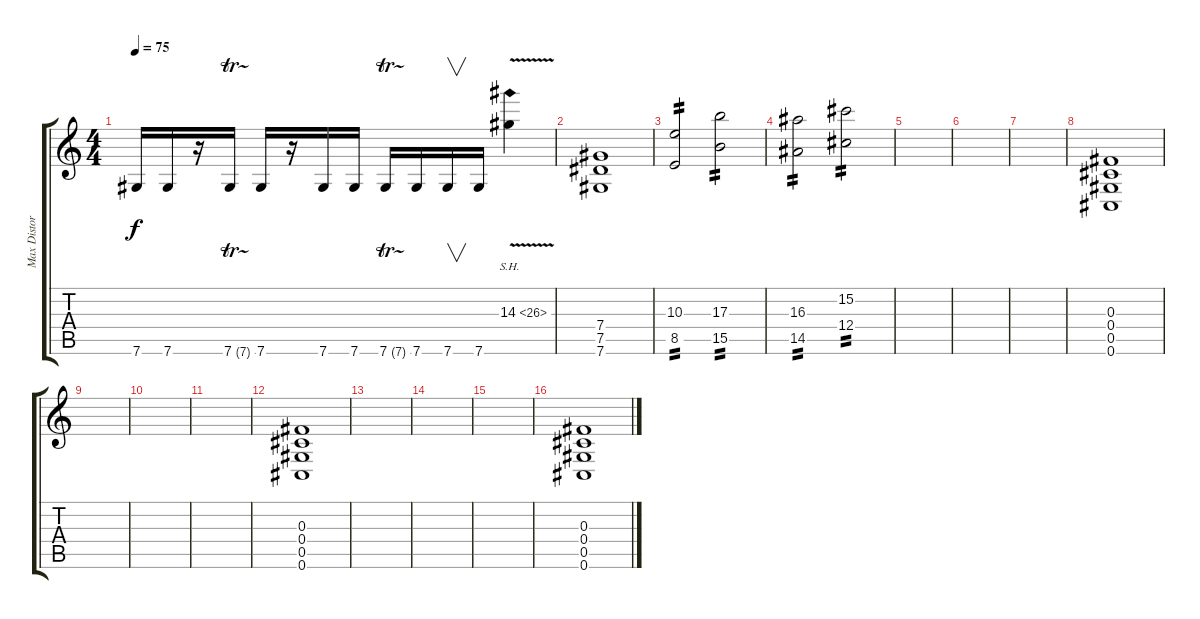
\track ("Max Distorsion" "Max Distor") {instrument overdrivenguitar}
\staff {score tabs}
\tuning (Eb4 Bb3 Gb3 Db3 Ab2 Db2) {hide}
\ts (4 4)
\tempo 75
\clef g2
\ks c
7.6.16{dy f balance 0} 7.6.16 r.16 7.6{tr (7 32)}.16 7.6.16 r.16 7.6.16 7.6.16 7.6{tr (7 32)}.16 7.6.16 7.6.16{v} 7.6.16 14.3{sh 12 v}.4 |
(7.4 7.5 7.6).1 |
(10.3 8.5).2{tp 2} (17.3 15.5).2{tp 2} |
(16.3 14.5).2{tp 2} (15.2 12.4).2{tp 2} |
|
|
|
(0.3 0.4 0.5 0.6).1 |
|
|
|
(0.3 0.4 0.5 0.6).1 |
|
|
|
(0.3 0.4 0.5 0.6).1
